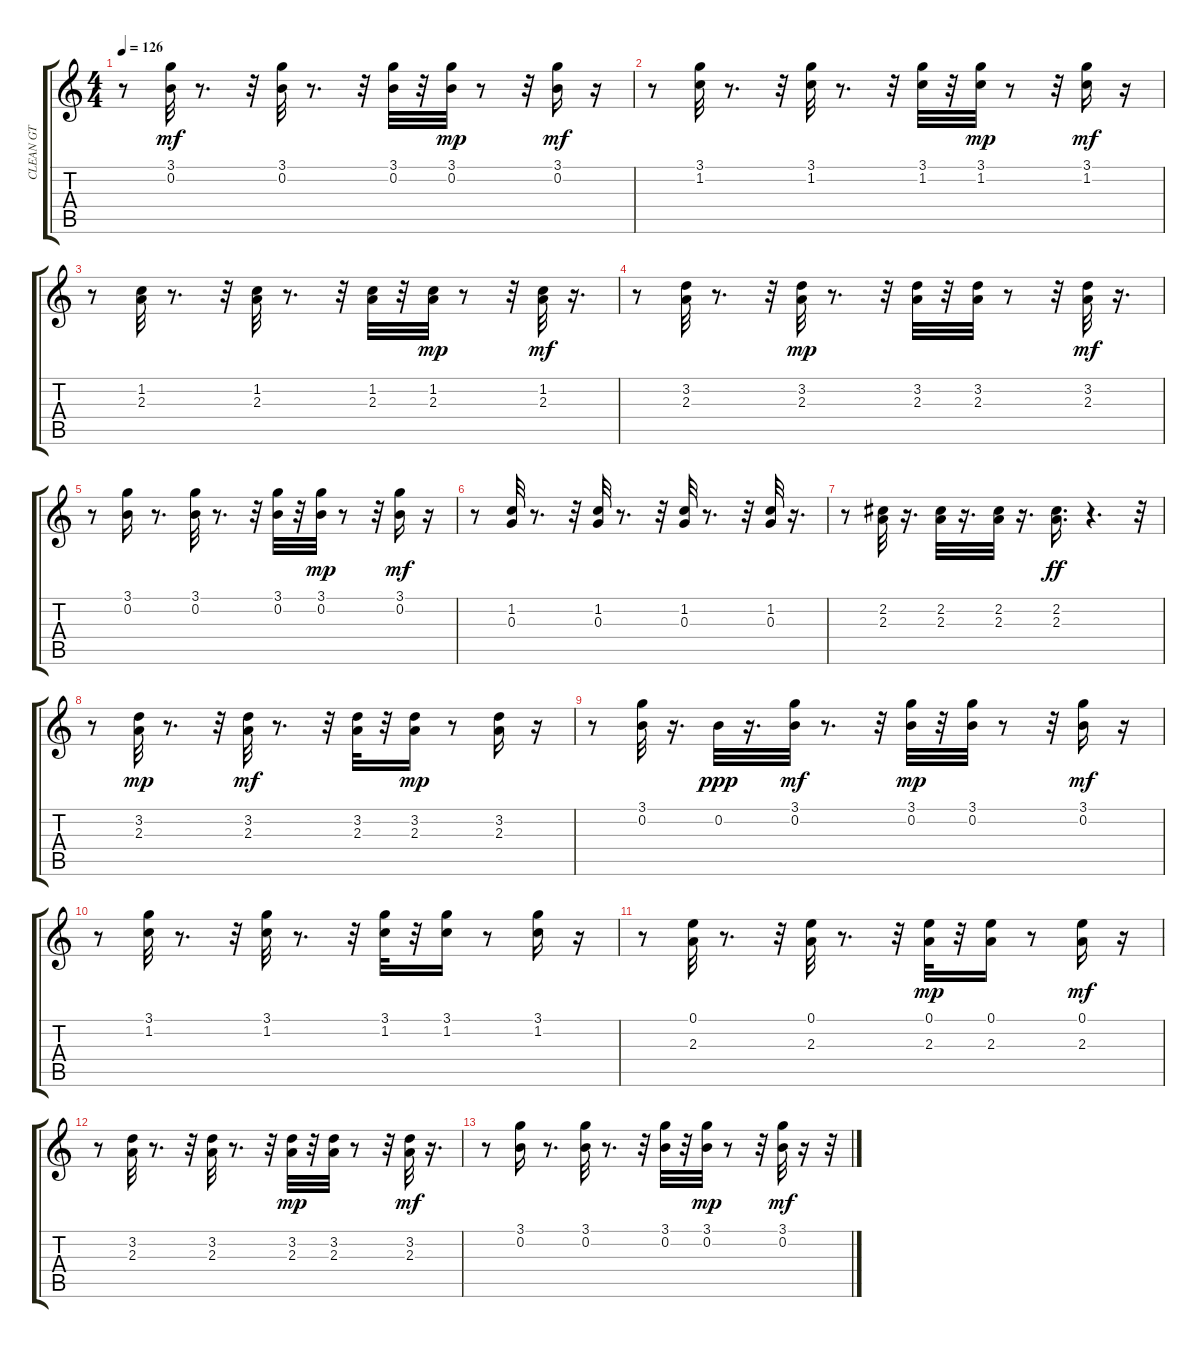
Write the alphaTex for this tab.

\track ("CLEAN GT" "CLEAN GT") {instrument electricguitarclean}
\staff {score tabs}
\tuning (E4 B3 G3 D3 A2 E2) {hide}
\ts (4 4)
\tempo 126
\clef g2
\ks c
r.8{dy mf} (3.1 0.2).32 r.8{d} r.32 (3.1 0.2).32 r.8{d} r.32 (3.1 0.2).32 r.32 (3.1 0.2).32{dy mp} r.8 r.32 (3.1 0.2).16{dy mf} r.16 |
r.8 (3.1 1.2).32 r.8{d} r.32 (3.1 1.2).32 r.8{d} r.32 (3.1 1.2).32 r.32 (3.1 1.2).32{dy mp} r.8 r.32 (3.1 1.2).16{dy mf} r.16 |
r.8 (1.2 2.3).32 r.8{d} r.32 (1.2 2.3).32 r.8{d} r.32 (1.2 2.3).32 r.32 (1.2 2.3).32{dy mp} r.8 r.32 (1.2 2.3).32{dy mf} r.16{d} |
r.8 (3.2 2.3).32 r.8{d} r.32 (3.2 2.3).32{dy mp} r.8{d} r.32 (3.2 2.3).32 r.32 (3.2 2.3).32 r.8 r.32 (3.2 2.3).32{dy mf} r.16{d} |
r.8 (3.1 0.2).16 r.8{d} (3.1 0.2).32 r.8{d} r.32 (3.1 0.2).32 r.32 (3.1 0.2).32{dy mp} r.8 r.32 (3.1 0.2).16{dy mf} r.16 |
r.8 (1.2 0.3).32 r.8{d} r.32 (1.2 0.3).32 r.8{d} r.32 (1.2 0.3).32 r.8{d} r.32 (1.2 0.3).32 r.16{d} |
r.8 (2.2 2.3).32 r.16{d} (2.2 2.3).32 r.16{d} (2.2 2.3).32 r.16{d} (2.2 2.3).16{d dy ff} r.4{d} r.32 |
r.8 (3.2 2.3).32{dy mp} r.8{d} r.32 (3.2 2.3).32{dy mf} r.8{d} r.32 (3.2 2.3).32 r.32 (3.2 2.3).16{dy mp} r.8 (3.2 2.3).16 r.16 |
r.8 (3.1 0.2).32 r.16{d} 0.2.32{dy ppp} r.16{d} (3.1 0.2).32{dy mf} r.8{d} r.32 (3.1 0.2).32{dy mp} r.32 (3.1 0.2).32 r.8 r.32 (3.1 0.2).16{dy mf} r.16 |
r.8 (3.1 1.2).32 r.8{d} r.32 (3.1 1.2).32 r.8{d} r.32 (3.1 1.2).32 r.32 (3.1 1.2).16 r.8 (3.1 1.2).16 r.16 |
r.8 (0.1 2.3).32 r.8{d} r.32 (0.1 2.3).32 r.8{d} r.32 (0.1 2.3).32{dy mp} r.32 (0.1 2.3).16 r.8 (0.1 2.3).16{dy mf} r.16 |
r.8 (3.2 2.3).32 r.8{d} r.32 (3.2 2.3).32 r.8{d} r.32 (3.2 2.3).32{dy mp} r.32 (3.2 2.3).32 r.8 r.32 (3.2 2.3).32{dy mf} r.16{d} |
r.8 (3.1 0.2).16 r.8{d} (3.1 0.2).32 r.8{d} r.32 (3.1 0.2).32 r.32 (3.1 0.2).32{dy mp} r.8 r.32 (3.1 0.2).32{dy mf} r.16 r.32
